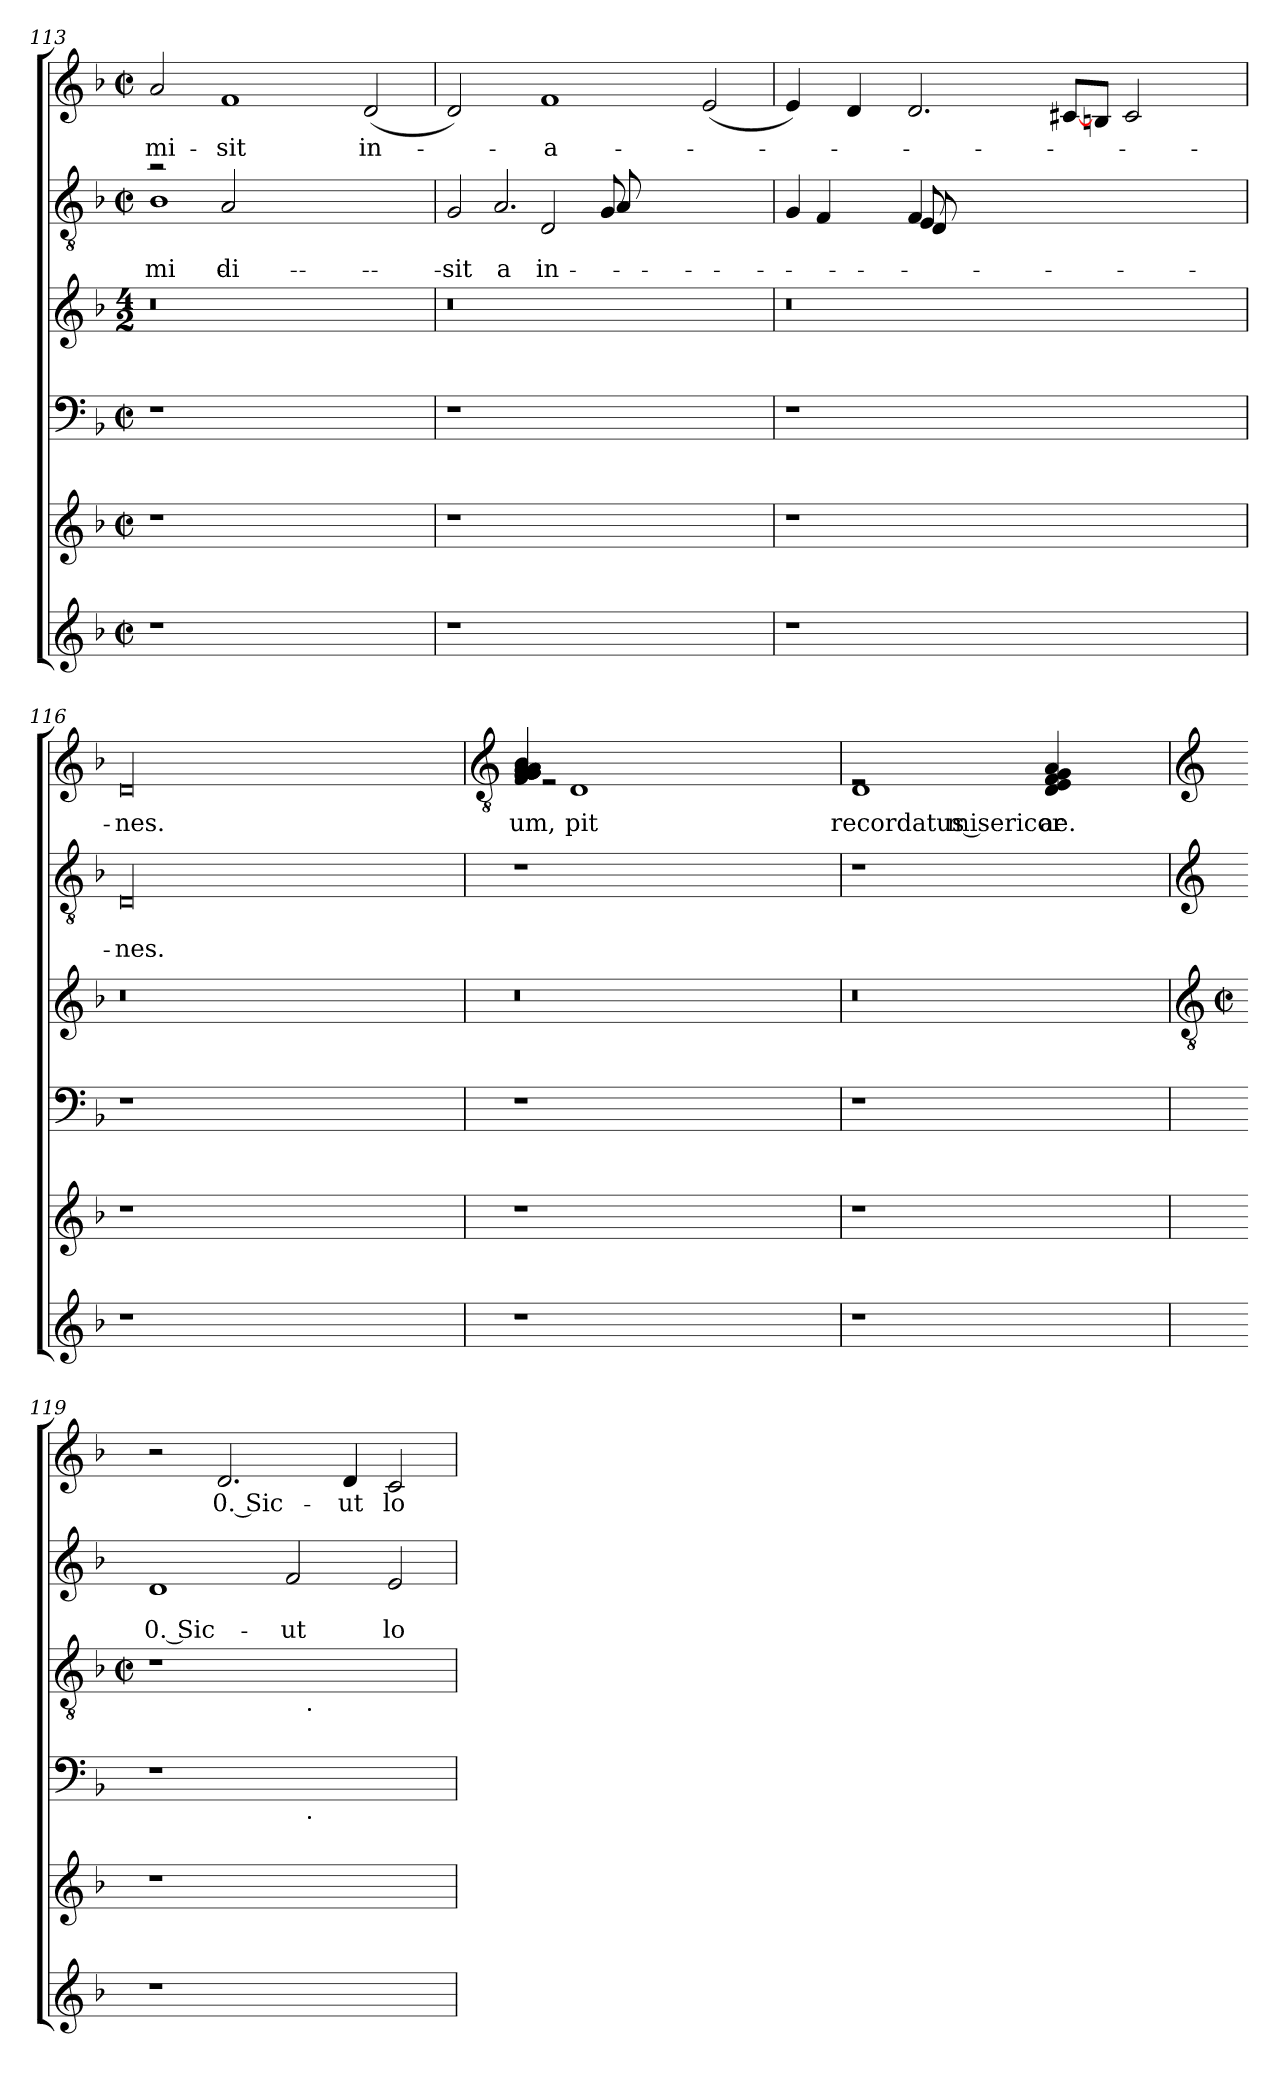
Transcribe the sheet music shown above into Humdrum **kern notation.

**kern	**kern	**kern	**kern	**kern	**text	**text	**kern	**text
*part6	*part5	*part4	*part3	*part2	*part2	*part2	*part1	*part1
*staff6	*staff5	*staff4	*staff3	*staff2	*staff2	*staff2	*staff1	*staff1
*clefG2	*clefG2	*clefF4	*clefG2	*clefGv2	*	*	*clefG2	*
*k[b-]	*k[b-]	*k[b-]	*k[b-]	*k[b-]	*	*	*k[b-]	*
*F:	*F:	*F:	*F:	*F:	*	*	*F:	*
*M2/2	*M2/2	*M2/2	*M4/2	*M2/2	*	*	*M2/2	*
*met(c|)	*met(c|)	*met(c|)	*	*met(c|)	*	*	*met(c|)	*
=113	=113	=113	=113	=113	=113	=113	=113	=113
*	*	*	*	*^	*	*	*	*
!	!	!	!	!	!	!	!LO:LY:b	!	!LO:LY:b
1r	1r	1r	0r	2ra	1B-	.	-mi-	2a/	-mi-
!	!	!	!	!	!	!	!LO:LY:b	!	!LO:LY:b
.	.	.	.	2A/	.	.	di-	1f	-sit
1ryy	1ryy	1ryy	.	1ryy	1ryy	.	.	.	.
!	!	!	!	!	!	!	!	!	!LO:LY:b
.	.	.	.	.	.	.	.	(<2d/	in-
*	*	*	*	*v	*v	*	*	*	*
=114	=114	=114	=114	=114	=114	=114	=114	=114
!	!	!	!	!	!	!LO:LY:b	!	!
*	*	*	*	*^	*	*	*	*
*	*	*	*	*	*^	*	*	*	*
*	*	*	*	*	*	*^	*	*	*	*
1r	1r	1r	0r	2G/	4ryy	2..ryy	2..ryy	.	-sit	2d/)	.
!	!	!	!	!	!	!	!	!	!LO:LY:b	!	!
.	.	.	.	.	2.A/	.	.	.	-a-	.	.
!	!	!	!	!	!	!	!	!	!LO:LY:b	!	!LO:LY:b:rj
.	.	.	.	2D/	.	.	.	.	in-	1f	-a-
.	.	.	.	.	.	8G/	8A/	.	.	.	.
1ryy	1ryy	1ryy	.	1ryy	1ryy	1ryy	1ryy	.	.	.	.
.	.	.	.	.	.	.	.	.	.	(<2e/	.
=115	=115	=115	=115	=115	=115	=115	=115	=115	=115	=115	=115
1r	1r	1r	0r	4G/	8ryy	2ryy	2ryy	.	.	4e/)	.
.	.	.	.	.	4F/	.	.	.	.	.	.
.	.	.	.	1ryy	.	.	.	.	.	4d/	.
.	.	.	.	.	8ryy	.	.	.	.	.	.
.	.	.	.	.	4F/	8E/	8D/	.	.	2.d/	.
.	.	.	.	.	.	1ryy	1ryy	.	.	.	.
.	.	.	.	.	1ryy	.	.	.	.	.	.
1ryy	1ryy	1ryy	.	.	.	.	.	.	.	.	.
.	.	.	.	4ryy	.	.	.	.	.	[<8c#/L	.
.	.	.	.	.	.	.	.	.	.	8B/J	.
.	.	.	.	2ryy	.	.	.	.	.	2c#/	.
.	.	.	.	.	.	4ryy	4ryy	.	.	.	.
.	.	.	.	.	4ryy	.	.	.	.	.	.
.	.	.	.	.	.	8ryy	8ryy	.	.	.	.
=116	=116	=116	=116	=116	=116	=116	=116	=116	=116	=116	=116
!	!	!	!	!	!	!	!	!	!LO:LY:b	!	!LO:LY:b
*	*	*	*	*v	*v	*v	*v	*	*	*	*
1r	1r	1r	0r	00D	.	-nes.	00d	-nes.
0.ryy	0.ryy	0.ryy	.	.	.	.	.	.
.	.	.	0ryy	.	.	.	.	.
!!LO:LB:g=z
=117	=117	=117	=117	=117	=117	=117	=117	=117
*	*	*	*	*	*	*	*clefGv2	*
!	!	!	!	!	!	!	!LO:N:n=1:head=solid	!
!	!	!	!	!	!	!	!LO:N:n=2:head=solid	!
!	!	!	!	!	!	!	!LO:N:n=3:head=solid	!
!	!	!	!	!	!	!	!LO:N:n=4:head=solid	!
!	!	!	!	!	!	!	!LO:N:n=5:head=solid	!
!	!	!	!	!	!	!	!LO:N:n=6:head=solid	!
!	!	!	!	!	!	!	!LO:N:n=7:head=solid	!
!	!	!	!	!	!	!	!LO:N:n=8:head=solid	!
!	!	!	!	!	!	!	!LO:N:n=9:head=solid	!
!	!	!	!	!	!	!	!LO:N:n=10:head=solid	!
!	!	!	!	!	!	!	!LO:N:n=11:head=solid	!LO:LY:b:rj
*	*	*	*	*	*	*	*^	*
1r	1r	1r	0r	1r	.	.	4F/ 4G/ 4G/ 4G/ 4G/ 4G/ 4A/ 4A/ 4A/ 4A/ 4B-/	8ryy	-um,
.	.	.	.	.	.	.	.	2rE	.
!	!	!	!	!	!	!	!	!	!LO:LY:b
.	.	.	.	.	.	.	1D	.	pit
.	.	.	.	.	.	.	.	2.ryy	.
1ryy	1ryy	1ryy	.	1ryy	.	.	.	.	.
.	.	.	.	.	.	.	2.ryy	.	.
.	.	.	.	.	.	.	.	2ryy	.
.	.	.	.	.	.	.	.	8ryy	.
=118	=118	=118	=118	=118	=118	=118	=118	=118	=118
!	!	!	!	!	!	!	!	!	!LO:LY:b
1r	1r	1r	0r	1r	.	.	1D	2rE	recordatus misericor-
.	.	.	.	.	.	.	.	2.ryy	.
!	!	!	!	!	!	!	!LO:N:n=1:head=solid	!	!
!	!	!	!	!	!	!	!LO:N:n=2:head=solid	!	!
!	!	!	!	!	!	!	!LO:N:n=3:head=solid	!	!
!	!	!	!	!	!	!	!LO:N:n=4:head=solid	!	!
!	!	!	!	!	!	!	!LO:N:n=5:head=solid	!	!LO:LY:b:rj
1ryy	1ryy	1ryy	.	1ryy	.	.	4D/ 4E/ 4F/ 4G/ 4A/	.	-ae.
.	.	.	.	.	.	.	2.ryy	2.ryy	.
*	*	*	*	*	*	*	*v	*v	*
!!LO:LB:g=z
=119	=119	=119	=119	=119	=119	=119	=119	=119
*	*	*	*clefGv2	*clefG2	*	*	*clefG2	*
*	*	*	*M2/2	*	*	*	*	*
*	*	*	*met(c|)	*	*	*	*	*
*	*	*	*	*	*	*	*^	*
!	!	!	!	!	!	!LO:LY:b:rj	!	!	!
*	*	*	*	*	*	*	*v	*v	*
1r	1r	1r	1r	1d	.	0. Sic-	2r	.
!	!	!	!	!	!	!	!	!LO:LY:b:rj
.	.	.	.	.	.	.	2.d/	0. Sic-
!	!	!	!	!	!	!LO:LY:b	!	!
1ryy	1ryy	16ryy	16ryy	2f/	.	-ut	.	.
!	!	!	!LO:TX:b:t=.	!	!	!	!	!
!	!	!LO:TX:b:t=.	!	!	!	!	!	!
.	.	2...ryy	2...ryy	.	.	.	.	.
!	!	!	!	!	!	!	!	!LO:LY:b
.	.	.	.	.	.	.	4d/	-ut
!	!	!	!	!	!	!LO:LY:b	!	!LO:LY:b
.	.	.	.	2e/	.	lo-	2c/	lo-
=	=	=	=	=	=	=	=	=
*-	*-	*-	*-	*-	*-	*-	*-	*-
